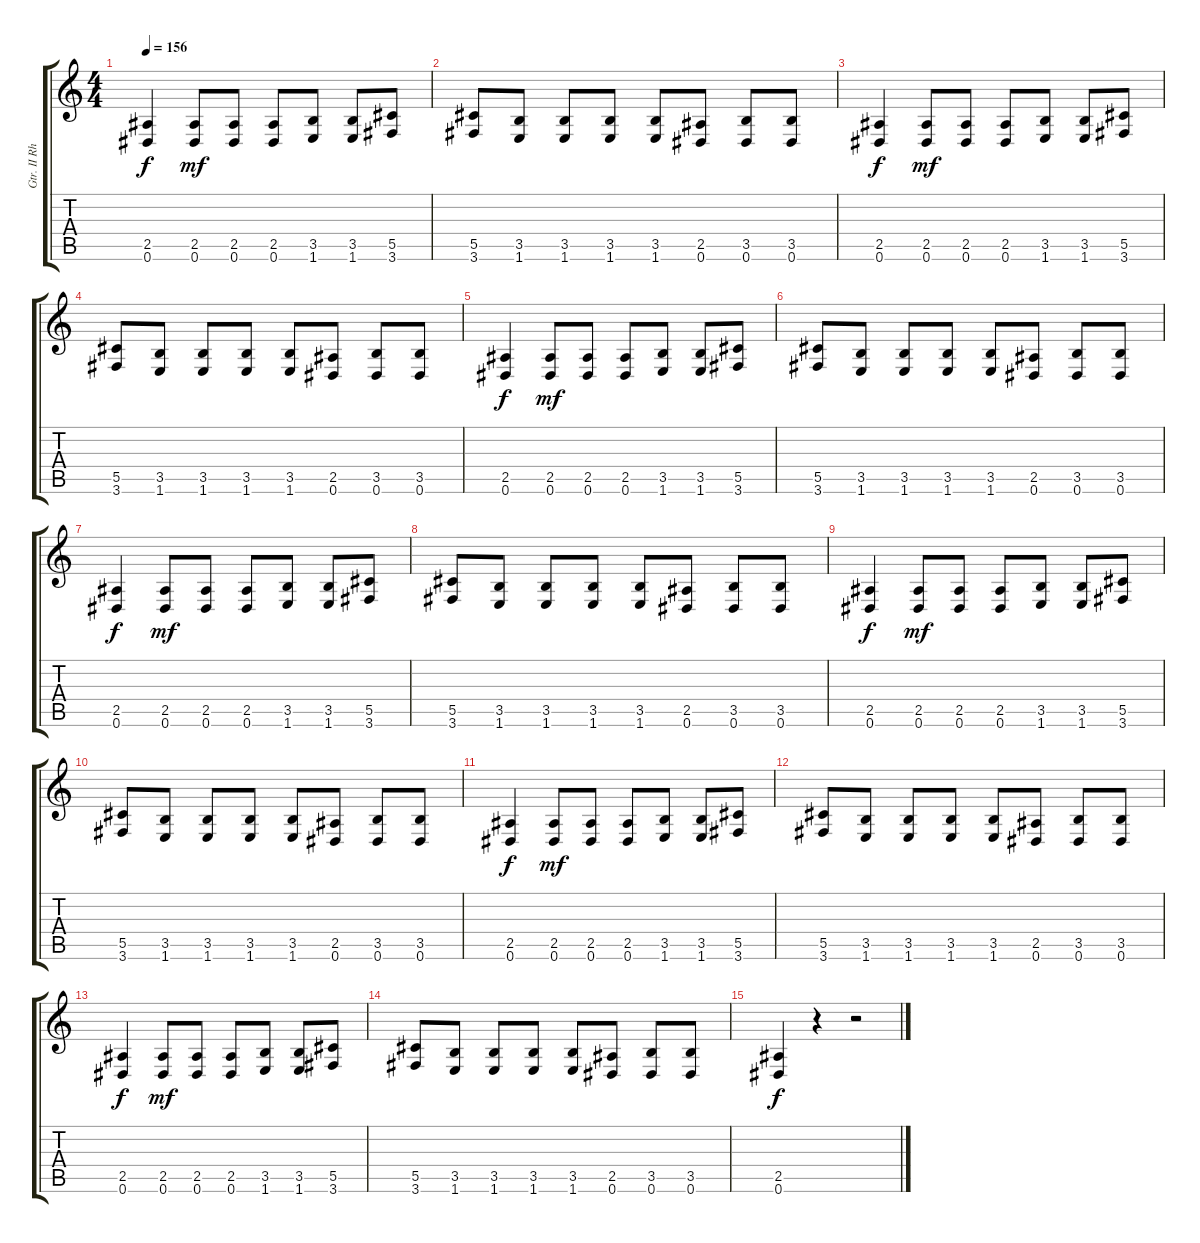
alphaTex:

\track ("Gtr. II Rhytm" "Gtr. II Rh") {instrument overdrivenguitar}
\staff {score tabs}
\tuning (Eb4 Bb3 Gb3 Db3 Ab2 Eb2) {hide}
\ts (4 4)
\tempo 156
\clef g2
\ks c
(2.5 0.6).4{dy f} (2.5 0.6).8{dy mf} (2.5 0.6).8 (2.5 0.6).8 (3.5 1.6).8 (3.5 1.6).8 (5.5 3.6).8 |
(5.5 3.6).8 (3.5 1.6).8 (3.5 1.6).8 (3.5 1.6).8 (3.5 1.6).8 (2.5 0.6).8 (3.5 0.6).8 (3.5 0.6).8 |
(2.5 0.6).4{dy f} (2.5 0.6).8{dy mf} (2.5 0.6).8 (2.5 0.6).8 (3.5 1.6).8 (3.5 1.6).8 (5.5 3.6).8 |
(5.5 3.6).8 (3.5 1.6).8 (3.5 1.6).8 (3.5 1.6).8 (3.5 1.6).8 (2.5 0.6).8 (3.5 0.6).8 (3.5 0.6).8 |
(2.5 0.6).4{dy f} (2.5 0.6).8{dy mf} (2.5 0.6).8 (2.5 0.6).8 (3.5 1.6).8 (3.5 1.6).8 (5.5 3.6).8 |
(5.5 3.6).8 (3.5 1.6).8 (3.5 1.6).8 (3.5 1.6).8 (3.5 1.6).8 (2.5 0.6).8 (3.5 0.6).8 (3.5 0.6).8 |
(2.5 0.6).4{dy f} (2.5 0.6).8{dy mf} (2.5 0.6).8 (2.5 0.6).8 (3.5 1.6).8 (3.5 1.6).8 (5.5 3.6).8 |
(5.5 3.6).8 (3.5 1.6).8 (3.5 1.6).8 (3.5 1.6).8 (3.5 1.6).8 (2.5 0.6).8 (3.5 0.6).8 (3.5 0.6).8 |
(2.5 0.6).4{dy f} (2.5 0.6).8{dy mf} (2.5 0.6).8 (2.5 0.6).8 (3.5 1.6).8 (3.5 1.6).8 (5.5 3.6).8 |
(5.5 3.6).8 (3.5 1.6).8 (3.5 1.6).8 (3.5 1.6).8 (3.5 1.6).8 (2.5 0.6).8 (3.5 0.6).8 (3.5 0.6).8 |
(2.5 0.6).4{dy f} (2.5 0.6).8{dy mf} (2.5 0.6).8 (2.5 0.6).8 (3.5 1.6).8 (3.5 1.6).8 (5.5 3.6).8 |
(5.5 3.6).8 (3.5 1.6).8 (3.5 1.6).8 (3.5 1.6).8 (3.5 1.6).8 (2.5 0.6).8 (3.5 0.6).8 (3.5 0.6).8 |
(2.5 0.6).4{dy f} (2.5 0.6).8{dy mf} (2.5 0.6).8 (2.5 0.6).8 (3.5 1.6).8 (3.5 1.6).8 (5.5 3.6).8 |
(5.5 3.6).8 (3.5 1.6).8 (3.5 1.6).8 (3.5 1.6).8 (3.5 1.6).8 (2.5 0.6).8 (3.5 0.6).8 (3.5 0.6).8 |
(2.5 0.6).4{dy f} r.4 r.2
